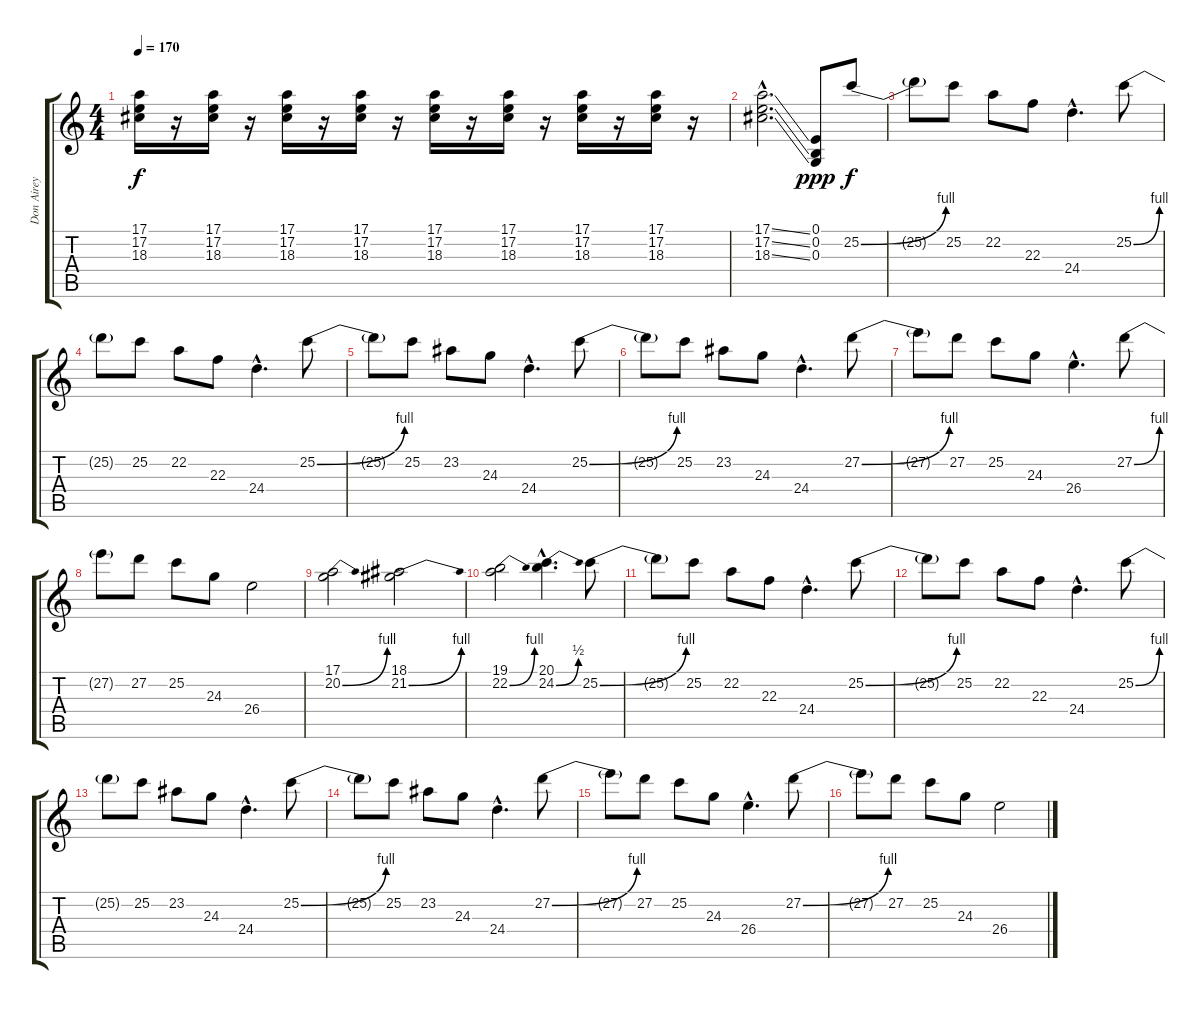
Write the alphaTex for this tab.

\track ("Don Airey - Right Hand" "Don Airey ") {instrument drawbarorgan}
\staff {score tabs}
\tuning (E4 B3 G3 D3 A2 E2) {hide}
\ts (4 4)
\tempo 170
\clef g2
\ks c
(17.1 17.2 18.3).16{dy f} r.16 (17.1 17.2 18.3).16 r.16 (17.1 17.2 18.3).16 r.16 (17.1 17.2 18.3).16 r.16 (17.1 17.2 18.3).16 r.16 (17.1 17.2 18.3).16 r.16 (17.1 17.2 18.3).16 r.16 (17.1 17.2 18.3).16 r.16 |
(17.1{ss hac} 17.2{ss hac} 18.3{ss hac}).2{d} (0.1 0.2 0.3).8{dy ppp} 25.2{be (bend 0 0 60 4)}.8{dy f instrument rockorgan} |
25.2{t}.8 25.2.8 22.2.8 22.3.8 24.4{hac}.4{d} 25.2{be (bend 0 0 60 4)}.8 |
25.2{t}.8 25.2.8 22.2.8 22.3.8 24.4{hac}.4{d} 25.2{be (bend 0 0 60 4)}.8 |
25.2{t}.8 25.2.8 23.2.8 24.3.8 24.4{hac}.4{d} 25.2{be (bend 0 0 60 4)}.8 |
25.2{t}.8 25.2.8 23.2.8 24.3.8 24.4{hac}.4{d} 27.2{be (bend 0 0 60 4)}.8 |
27.2{t}.8 27.2.8 25.2.8 24.3.8 26.4{hac}.4{d} 27.2{be (bend 0 0 60 4)}.8 |
27.2{t}.8 27.2.8 25.2.8 24.3.8 26.4.2 |
(17.1 20.2{be (bend 0 0 60 4)}).2 (18.1 21.2{be (bend 0 0 60 4)}).2 |
(19.1 22.2{be (bend 0 0 60 4)}).2 (20.1{hac} 24.2{be (bend 0 0 60 2) hac}).4{d} 25.2{be (bend 0 0 60 4)}.8 |
25.2{t}.8 25.2.8 22.2.8 22.3.8 24.4{hac}.4{d} 25.2{be (bend 0 0 60 4)}.8 |
25.2{t}.8 25.2.8 22.2.8 22.3.8 24.4{hac}.4{d} 25.2{be (bend 0 0 60 4)}.8 |
25.2{t}.8 25.2.8 23.2.8 24.3.8 24.4{hac}.4{d} 25.2{be (bend 0 0 60 4)}.8 |
25.2{t}.8 25.2.8 23.2.8 24.3.8 24.4{hac}.4{d} 27.2{be (bend 0 0 60 4)}.8 |
27.2{t}.8 27.2.8 25.2.8 24.3.8 26.4{hac}.4{d} 27.2{be (bend 0 0 60 4)}.8 |
27.2{t}.8 27.2.8 25.2.8 24.3.8 26.4.2
